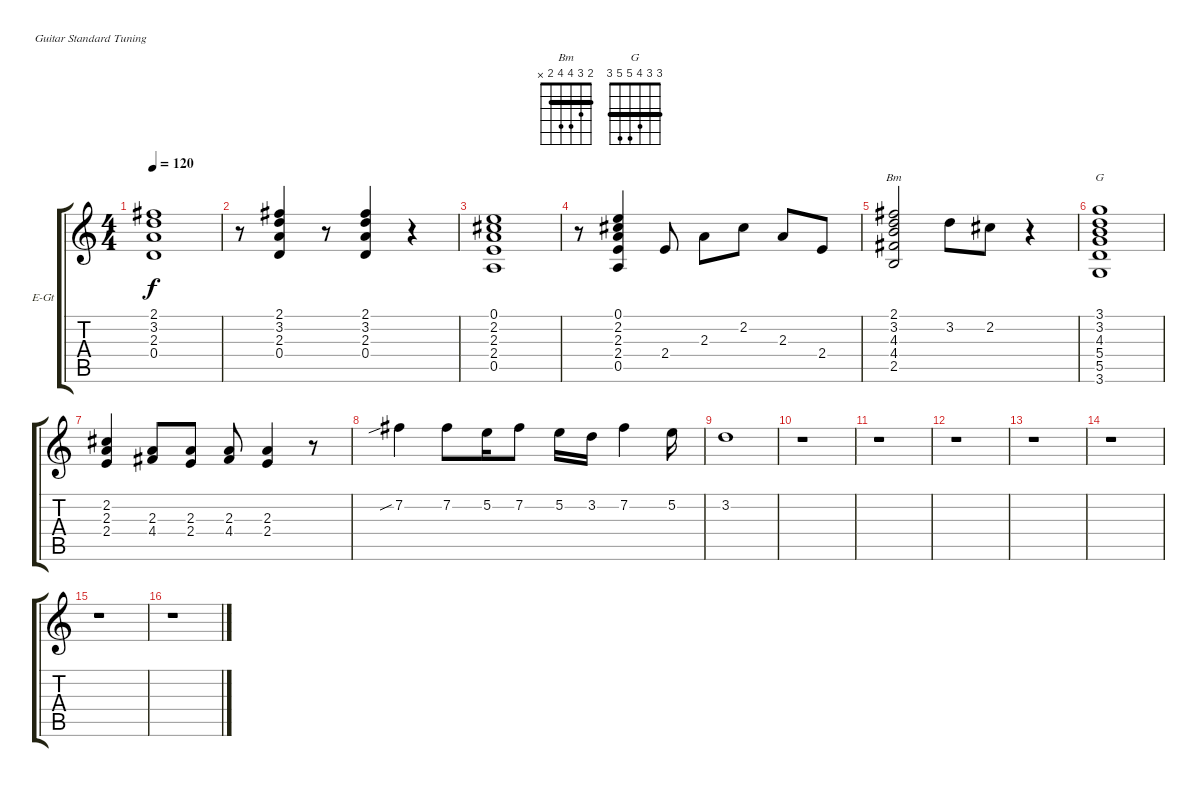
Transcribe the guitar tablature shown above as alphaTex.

\bracketExtendMode groupsimilarinstruments
\firstSystemTrackNameOrientation horizontal
\otherSystemsTrackNameOrientation horizontal
\track ("Pista 1" "E-Gt") {instrument distortionguitar}
\staff {score tabs}
\tuning (E4 B3 G3 D3 A2 E2)
\chord ("Bm" 2 3 4 4 2 x) {barre 2}
\chord ("G" 3 3 4 5 5 3) {barre (3 3)}
\ts (4 4)
\tempo 120
\clef g2
\ks c
(2.1 3.2 2.3 0.4).1{dy f} |
r.8 (2.1 3.2 2.3 0.4).4 r.8 (2.1 3.2 2.3 0.4).4 r.4 |
(0.1 2.2 2.3 2.4 0.5).1 |
r.8 (0.1 2.2 2.3 2.4 0.5).4 2.4.8 2.3.8 2.2.8 2.3.8 2.4.8 |
(2.1 3.2 4.3 4.4 2.5).2{ch "Bm"} 3.2.8 2.2.8 r.4 |
(3.1 3.2 4.3 5.4 5.5 3.6).1{ch "G"} |
(2.2 2.3 2.4).4 (2.3 4.4).8 (2.3 2.4).8 (2.3 4.4).8 (2.3 2.4).4 r.8 |
7.2{sib}.4 7.2.8 5.2.16 7.2.8 5.2.16 3.2.16 7.2.4 5.2.16 |
3.2.1 |
r.1 |
r.1 |
r.1 |
r.1 |
r.1 |
r.1 |
r.1
